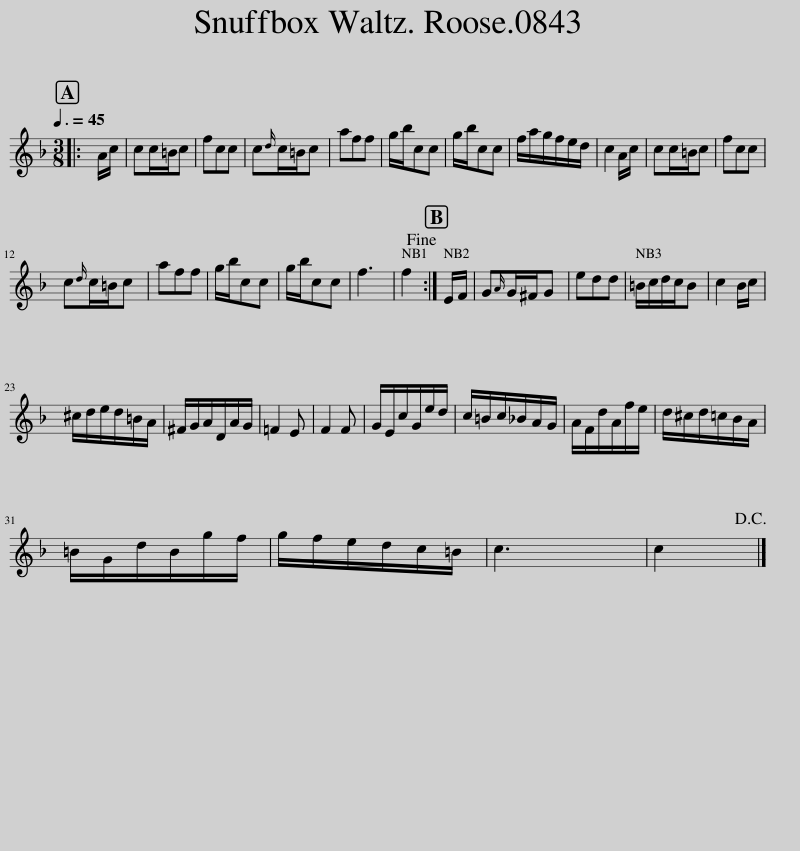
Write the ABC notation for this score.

X:1
L:1/8
Q:3/8=45
M:3/8
I:linebreak $
K:F
V:1 treble
V:1
|: A/c/ | cc/=B/c | fcc | c{d}c/=B/c | aff | %5
 g/b/cc | g/b/cc | f/a/g/f/e/d/ | c2 A/c/ | cc/=B/c | %10
 fcc |$ c{d}c/=B/c | aff | g/b/cc | g/b/cc | %15
 f3 | f2!fine! :| E/F/ | G{A}G/^F/G | edd | %20
 =B/c/d/c/B | c2 B/c/ |$ ^c/d/e/d/=B/A/ | ^F/G/A/D/A/G/ | =F2 E | %25
 F2 F | G/E/c/G/e/d/ | c/=B/c/_B/A/G/ | A/F/d/A/f/e/ | d/^c/d/=c/B/A/ |$ %30
 =B/G/d/B/g/f/ | g/f/e/d/c/=B/ | c3 | c2!D.C.! |] %34
